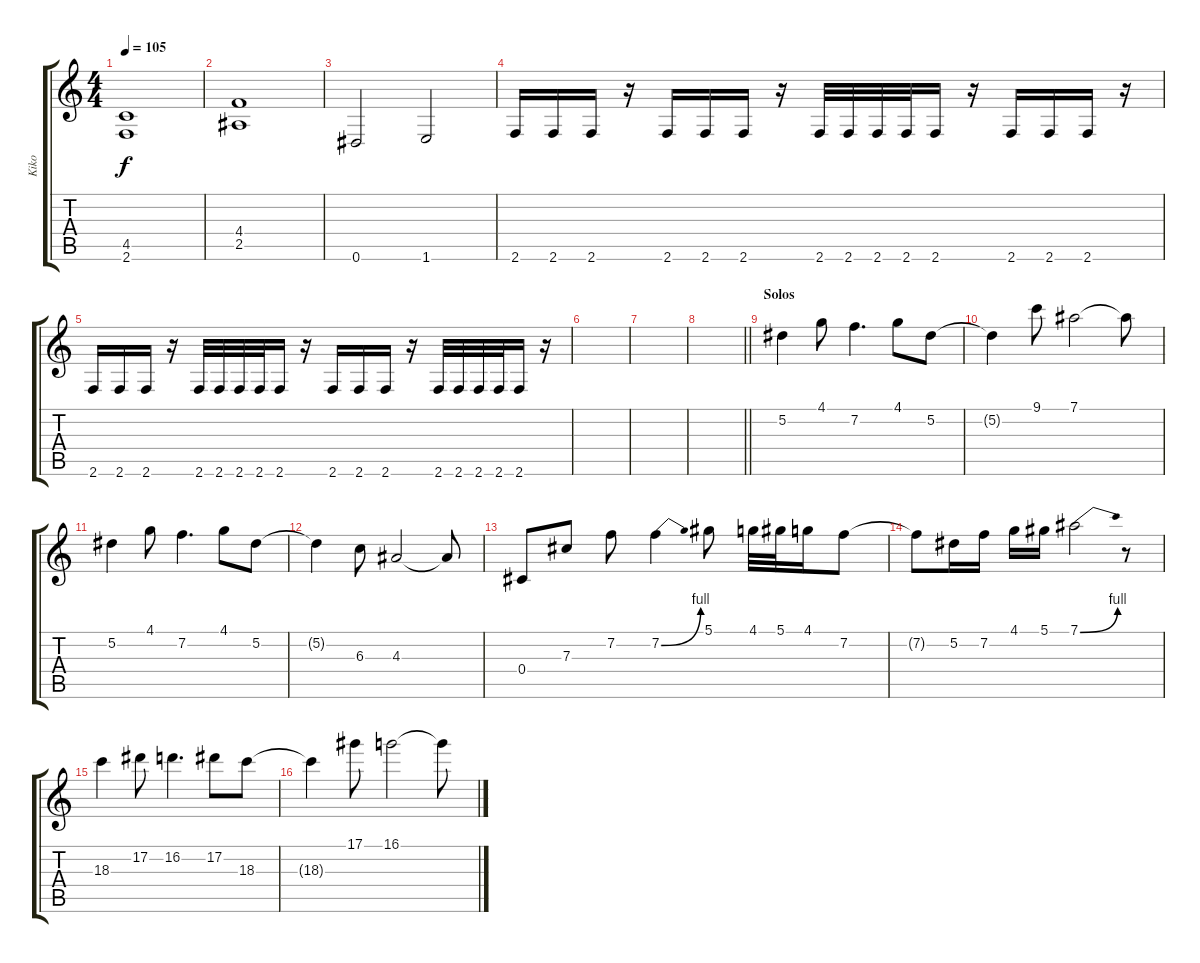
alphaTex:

\track ("Kiko" "Kiko") {instrument distortionguitar}
\staff {score tabs}
\tuning (Eb4 Bb3 Gb3 Db3 Ab2 Eb2) {hide}
\ts (4 4)
\tempo 105
\clef g2
\ks c
(4.5 2.6).1{dy f} |
(4.4 2.5).1 |
0.6.2 1.6.2 |
2.6.16 2.6.16 2.6.16 r.16 2.6.16 2.6.16 2.6.16 r.16 2.6.32 2.6.32 2.6.32 2.6.32 2.6.16 r.16 2.6.16 2.6.16 2.6.16 r.16 |
2.6.16 2.6.16 2.6.16 r.16 2.6.32 2.6.32 2.6.32 2.6.32 2.6.16 r.16 2.6.16 2.6.16 2.6.16 r.16 2.6.32 2.6.32 2.6.32 2.6.32 2.6.16 r.16 |
|
|
\barLineRight lightlight
|
\section ("" "Solos")
5.2.4 4.1.8 7.2.4{d} 4.1.8 5.2.8 |
5.2{t}.4 9.1.8 7.1.2 7.1{t}.8 |
5.2.4 4.1.8 7.2.4{d} 4.1.8 5.2.8 |
5.2{t}.4 6.3.8 4.3.2 4.3{t}.8 |
0.4.8 7.3.8 7.2.8 7.2{be (bend 0 0 60 4)}.4 5.1.8 4.1.32 5.1.32 4.1.16 7.2.8 |
7.2{t}.8 5.2.16 7.2.16 4.1.16 5.1.16 7.1{be (bend 0 0 60 4)}.2 r.8 |
18.3.4 17.2.8 16.2.4{d} 17.2.8 18.3.8 |
18.3{t}.4 17.1.8 16.1.2 16.1{t}.8
